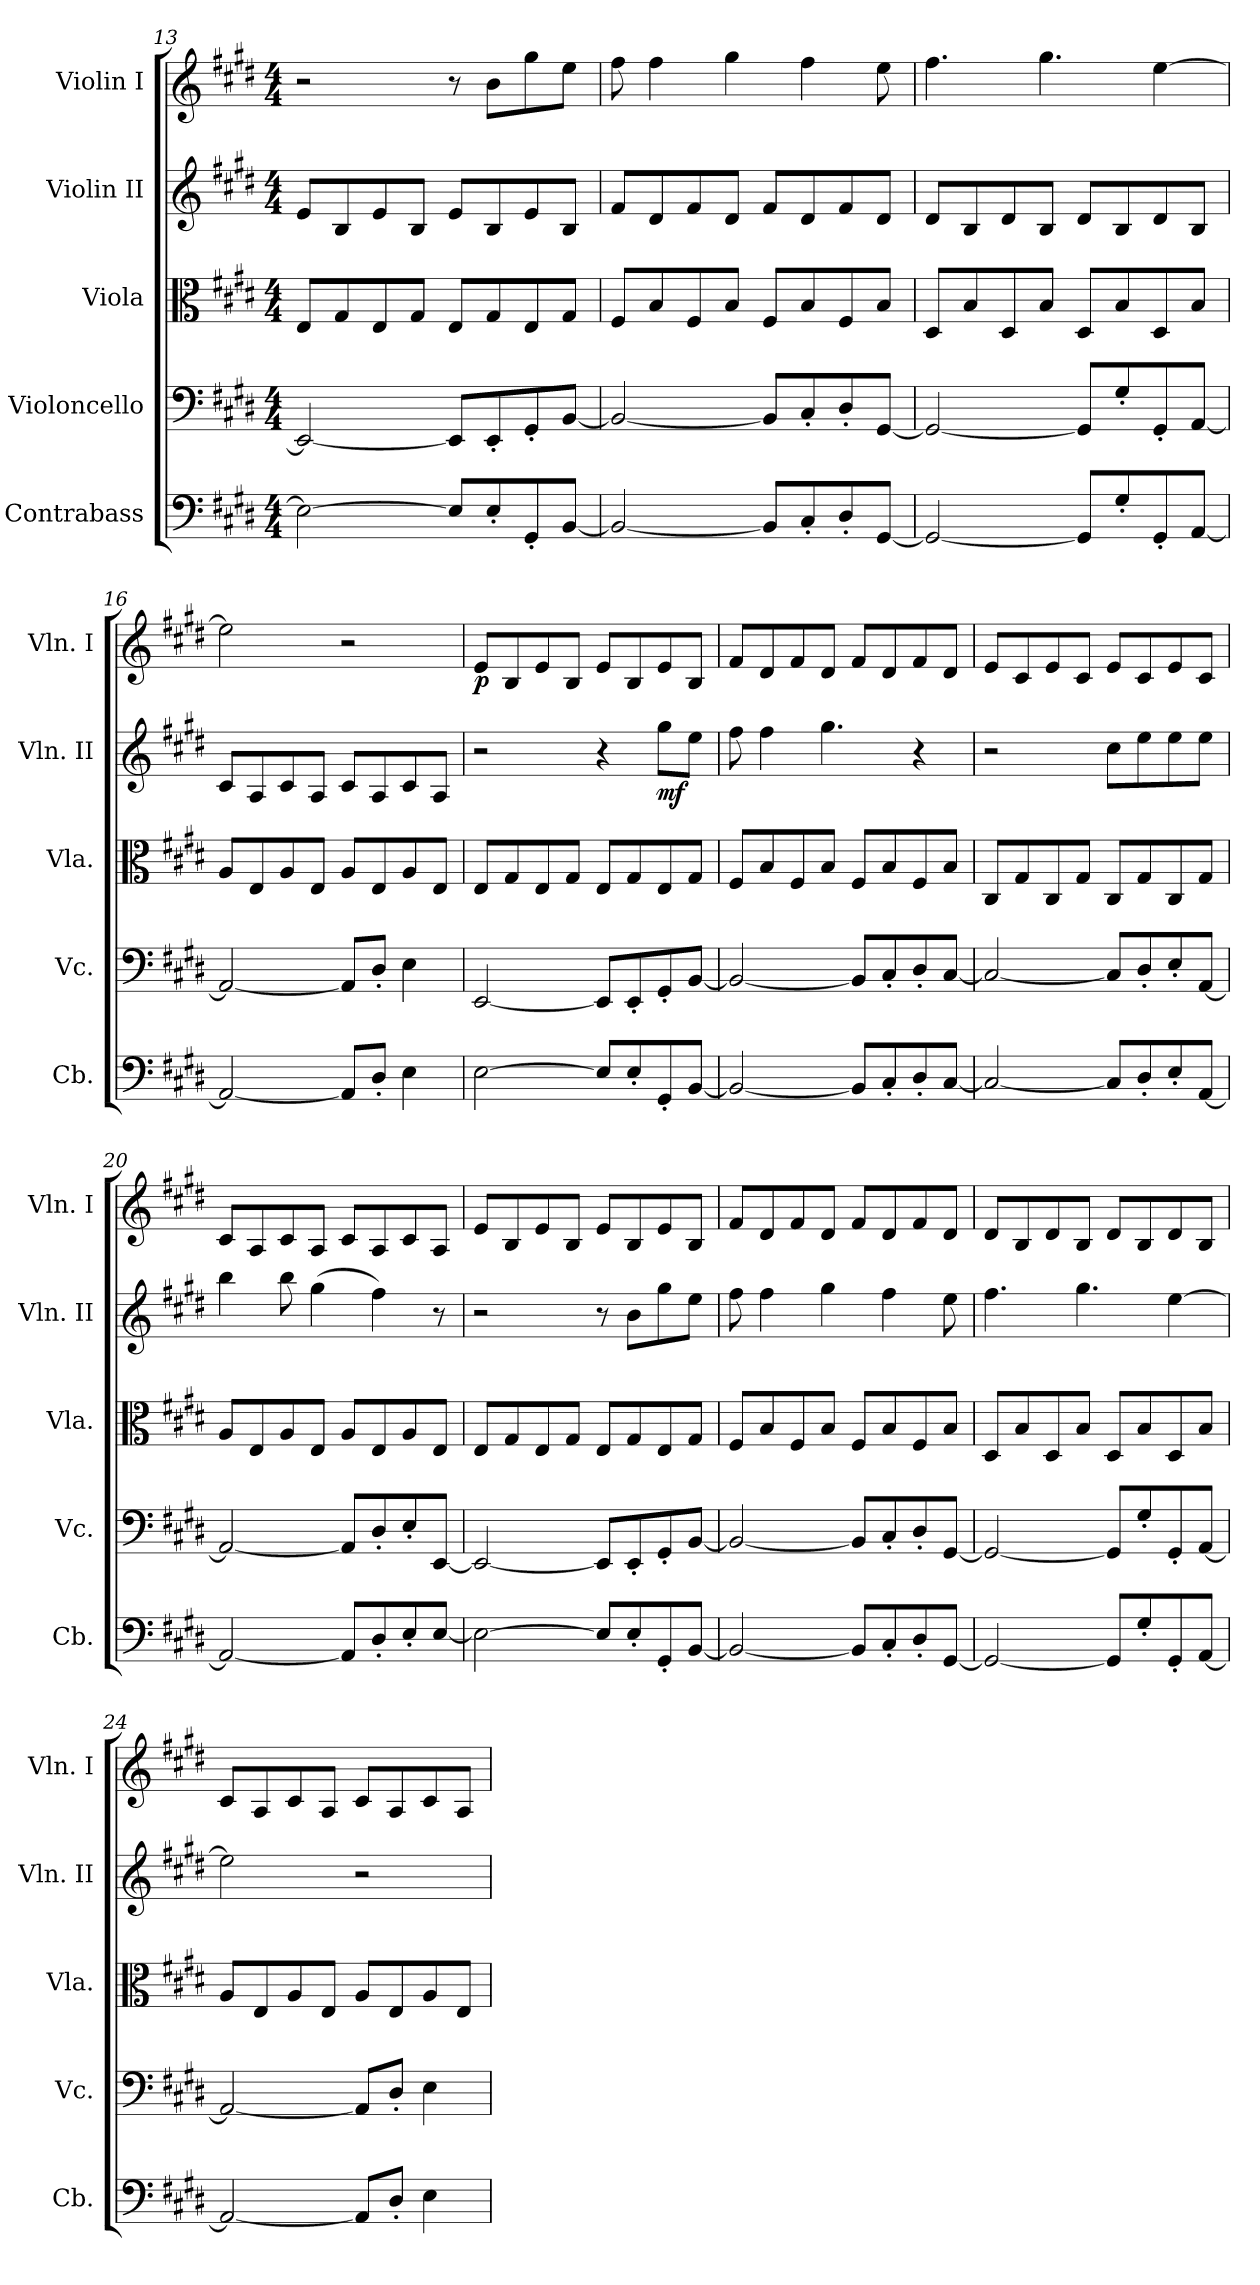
**kern	**kern	**kern	**kern	**dynam	**kern	**dynam
*part5	*part4	*part3	*part2	*part2	*part1	*part1
*staff5	*staff4	*staff3	*staff2	*staff2	*staff1	*staff1
*I"Contrabass	*I"Violoncello	*I"Viola	*I"Violin II	*	*I"Violin I	*
*I'Cb.	*I'Vc.	*I'Vla.	*I'Vln. II	*	*I'Vln. I	*
!!LO:LB:g=z
*clefF4	*clefF4	*clefC3	*clefG2	*	*clefG2	*
*ITrd7c12	*	*	*	*	*	*
*k[f#c#g#d#]	*k[f#c#g#d#]	*k[f#c#g#d#]	*k[f#c#g#d#]	*	*k[f#c#g#d#]	*
*M4/4	*M4/4	*M4/4	*M4/4	*	*M4/4	*
=13	=13	=13	=13	=13	=13	=13
2EE\_	2EE/_	8E/L	8e/L	.	2r	.
.	.	8G#/	8B/	.	.	.
.	.	8E/	8e/	.	.	.
.	.	8G#/J	8B/J	.	.	.
8EE/L]	8EE/L]	8E/L	8e/L	.	8r	.
8EE'/	8EE'/	8G#/	8B/	.	8b\L	.
8GGG#'/	8GG#'/	8E/	8e/	.	8gg#\	.
[8BBB/J	[8BB/J	8G#/J	8B/J	.	8ee\J	.
=14	=14	=14	=14	=14	=14	=14
2BBB/_	2BB/_	8F#/L	8f#/L	.	8ff#\	.
.	.	8B/	8d#/	.	4ff#\	.
.	.	8F#/	8f#/	.	.	.
.	.	8B/J	8d#/J	.	4gg#\	.
8BBB/L]	8BB/L]	8F#/L	8f#/L	.	.	.
8CC#'/	8C#'/	8B/	8d#/	.	4ff#\	.
8DD#'/	8D#'/	8F#/	8f#/	.	.	.
[8GGG#/J	[8GG#/J	8B/J	8d#/J	.	8ee\	.
=15	=15	=15	=15	=15	=15	=15
2GGG#/_	2GG#/_	8D#/L	8d#/L	.	4.ff#\	.
.	.	8B/	8B/	.	.	.
.	.	8D#/	8d#/	.	.	.
.	.	8B/J	8B/J	.	4.gg#\	.
8GGG#/L]	8GG#/L]	8D#/L	8d#/L	.	.	.
8GG#'/	8G#'/	8B/	8B/	.	.	.
8GGG#'/	8GG#'/	8D#/	8d#/	.	[4ee\	.
[8AAA/J	[8AA/J	8B/J	8B/J	.	.	.
=16	=16	=16	=16	=16	=16	=16
2AAA/_	2AA/_	8A/L	8c#/L	.	2ee\]	.
.	.	8E/	8A/	.	.	.
.	.	8A/	8c#/	.	.	.
.	.	8E/J	8A/J	.	.	.
8AAA/L]	8AA/L]	8A/L	8c#/L	.	2r	.
8DD#'/J	8D#'/J	8E/	8A/	.	.	.
4EE\	4E\	8A/	8c#/	.	.	.
.	.	8E/J	8A/J	.	.	.
!!LO:PB:g=z
=17	=17	=17	=17	=17	=17	=17
!	!	!	!	!	!	!LO:DY:b
[2EE\	[2EE/	8E/L	2r	.	8e/L	p
.	.	8G#/	.	.	8B/	.
.	.	8E/	.	.	8e/	.
.	.	8G#/J	.	.	8B/J	.
8EE/L]	8EE/L]	8E/L	4r	.	8e/L	.
8EE'/	8EE'/	8G#/	.	.	8B/	.
!	!	!	!	!LO:DY:b	!	!
8GGG#'/	8GG#'/	8E/	8gg#\L	mf	8e/	.
[8BBB/J	[8BB/J	8G#/J	8ee\J	.	8B/J	.
=18	=18	=18	=18	=18	=18	=18
2BBB/_	2BB/_	8F#/L	8ff#\	.	8f#/L	.
.	.	8B/	4ff#\	.	8d#/	.
.	.	8F#/	.	.	8f#/	.
.	.	8B/J	4.gg#\	.	8d#/J	.
8BBB/L]	8BB/L]	8F#/L	.	.	8f#/L	.
8CC#'/	8C#'/	8B/	.	.	8d#/	.
8DD#'/	8D#'/	8F#/	4r	.	8f#/	.
[8CC#/J	[8C#/J	8B/J	.	.	8d#/J	.
=19	=19	=19	=19	=19	=19	=19
2CC#/_	2C#/_	8C#/L	2r	.	8e/L	.
.	.	8G#/	.	.	8c#/	.
.	.	8C#/	.	.	8e/	.
.	.	8G#/J	.	.	8c#/J	.
8CC#/L]	8C#/L]	8C#/L	8cc#\L	.	8e/L	.
8DD#'/	8D#'/	8G#/	8ee\	.	8c#/	.
8EE'/	8E'/	8C#/	8ee\	.	8e/	.
[8AAA/J	[8AA/J	8G#/J	8ee\J	.	8c#/J	.
=20	=20	=20	=20	=20	=20	=20
2AAA/_	2AA/_	8A/L	4bb\	.	8c#/L	.
.	.	8E/	.	.	8A/	.
.	.	8A/	8bb\	.	8c#/	.
.	.	8E/J	(>4gg#\	.	8A/J	.
8AAA/L]	8AA/L]	8A/L	.	.	8c#/L	.
8DD#'/	8D#'/	8E/	4ff#\)	.	8A/	.
8EE'/	8E'/	8A/	.	.	8c#/	.
[8EE/J	[8EE/J	8E/J	8r	.	8A/J	.
!!LO:LB:g=z
=21	=21	=21	=21	=21	=21	=21
2EE\_	2EE/_	8E/L	2r	.	8e/L	.
.	.	8G#/	.	.	8B/	.
.	.	8E/	.	.	8e/	.
.	.	8G#/J	.	.	8B/J	.
8EE/L]	8EE/L]	8E/L	8r	.	8e/L	.
8EE'/	8EE'/	8G#/	8b\L	.	8B/	.
8GGG#'/	8GG#'/	8E/	8gg#\	.	8e/	.
[8BBB/J	[8BB/J	8G#/J	8ee\J	.	8B/J	.
=22	=22	=22	=22	=22	=22	=22
2BBB/_	2BB/_	8F#/L	8ff#\	.	8f#/L	.
.	.	8B/	4ff#\	.	8d#/	.
.	.	8F#/	.	.	8f#/	.
.	.	8B/J	4gg#\	.	8d#/J	.
8BBB/L]	8BB/L]	8F#/L	.	.	8f#/L	.
8CC#'/	8C#'/	8B/	4ff#\	.	8d#/	.
8DD#'/	8D#'/	8F#/	.	.	8f#/	.
[8GGG#/J	[8GG#/J	8B/J	8ee\	.	8d#/J	.
=23	=23	=23	=23	=23	=23	=23
2GGG#/_	2GG#/_	8D#/L	4.ff#\	.	8d#/L	.
.	.	8B/	.	.	8B/	.
.	.	8D#/	.	.	8d#/	.
.	.	8B/J	4.gg#\	.	8B/J	.
8GGG#/L]	8GG#/L]	8D#/L	.	.	8d#/L	.
8GG#'/	8G#'/	8B/	.	.	8B/	.
8GGG#'/	8GG#'/	8D#/	[4ee\	.	8d#/	.
[8AAA/J	[8AA/J	8B/J	.	.	8B/J	.
=24	=24	=24	=24	=24	=24	=24
2AAA/_	2AA/_	8A/L	2ee\]	.	8c#/L	.
.	.	8E/	.	.	8A/	.
.	.	8A/	.	.	8c#/	.
.	.	8E/J	.	.	8A/J	.
8AAA/L]	8AA/L]	8A/L	2r	.	8c#/L	.
8DD#'/J	8D#'/J	8E/	.	.	8A/	.
4EE\	4E\	8A/	.	.	8c#/	.
.	.	8E/J	.	.	8A/J	.
=	=	=	=	=	=	=
*-	*-	*-	*-	*-	*-	*-
